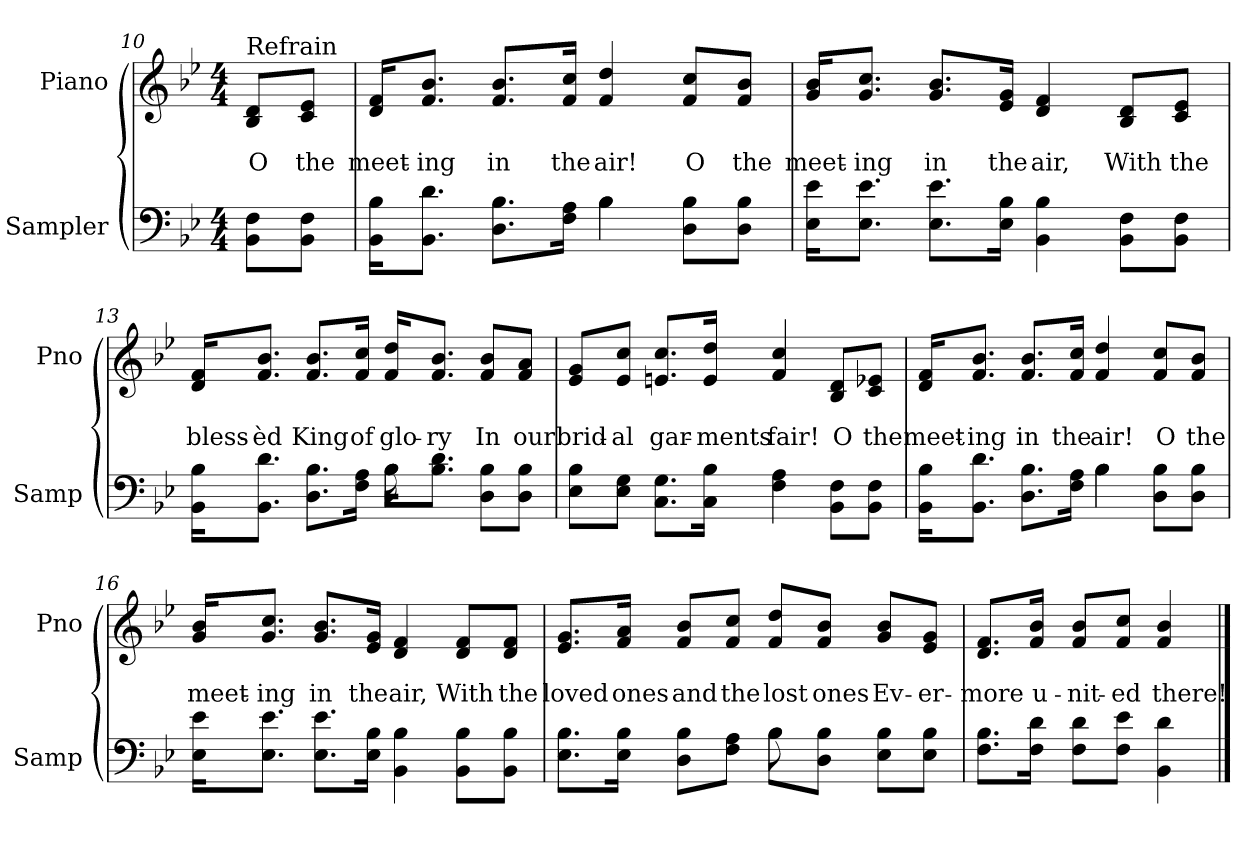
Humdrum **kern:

**kern	**kern	**text	**text
*part2	*part1	*part1	*part1
*staff2	*staff1	*staff1	*staff1
*I"Sampler	*I"Piano	*	*
*I'Samp	*I'Pno	*	*
*clefF4	*clefG2	*	*
*k[b-e-]	*k[b-e-]	*	*
*B-:	*B-:	*	*
*M4/4	*M4/4	*	*
=10	=10	=10	=10
!	!LO:TX:t=Refrain	!	!
8BB-\ 8F\L	8B-/ 8d/L	.	O
8BB-\ 8F\J	8c/ 8e-/J	.	the
=11	=11	=11	=11
*^	*	*	*
16BB-\ 16B-\KL	2ryy	16d/ 16f/KL	.	meet-
8.BB-\ 8.d\J	.	8.f/ 8.b-/J	.	-ing
8.D\ 8.B-\L	.	8.f/ 8.b-/L	.	in
16F\ 16A\Jk	.	16f/ 16cc/Jk	.	the
4B-\	4B-	4f 4dd	.	air!
8D\ 8B-\L	4ryy	8f/ 8cc/L	.	O
8D\ 8B-\J	.	8f/ 8b-/J	.	the
*v	*v	*	*	*
=12	=12	=12	=12
16E-\ 16e-\KL	16g/ 16b-/KL	.	meet-
8.E-\ 8.e-\J	8.g/ 8.cc/J	.	-ing
8.E-\ 8.e-\L	8.g/ 8.b-/L	.	in
16E-\ 16B-\Jk	16e-/ 16g/Jk	.	the
4BB- 4B-	4d 4f	.	air,
8BB-\ 8F\L	8B-/ 8d/L	.	With
8BB-\ 8F\J	8c/ 8e-/J	.	the
=13	=13	=13	=13
*^	*	*	*
16BB-\ 16B-\KL	2ryy	16d/ 16f/KL	.	bless-
8.BB-\ 8.d\J	.	8.f/ 8.b-/J	.	-èd
8.D\ 8.B-\L	.	8.f/ 8.b-/L	.	King
16F\ 16A\Jk	.	16f/ 16cc/Jk	.	of
16B-\KL	16B-	16f/ 16dd/KL	.	glo-
8.B-\ 8.d\J	4..ryy	8.f/ 8.b-/J	.	-ry
8D\ 8B-\L	.	8f/ 8b-/L	.	In
8D\ 8B-\J	.	8f/ 8a/J	.	our
*v	*v	*	*	*
=14	=14	=14	=14
8E-\ 8B-\L	8e-/ 8g/L	.	brid-
8E-\ 8G\J	8e-/ 8cc/J	.	-al
8.C\ 8.G\L	8.en/ 8.cc/L	.	gar-
16C\ 16B-\Jk	16e/ 16dd/Jk	.	-ments
4F 4A	4f 4cc	.	fair!
8BB-\ 8F\L	8B-/ 8d/L	.	O
8BB-\ 8F\J	8c/ 8e-X/J	.	the
=15	=15	=15	=15
*^	*	*	*
16BB-\ 16B-\KL	2ryy	16d/ 16f/KL	.	meet-
8.BB-\ 8.d\J	.	8.f/ 8.b-/J	.	-ing
8.D\ 8.B-\L	.	8.f/ 8.b-/L	.	in
16F\ 16A\Jk	.	16f/ 16cc/Jk	.	the
4B-\	4B-	4f 4dd	.	air!
8D\ 8B-\L	4ryy	8f/ 8cc/L	.	O
8D\ 8B-\J	.	8f/ 8b-/J	.	the
*v	*v	*	*	*
=16	=16	=16	=16
16E-\ 16e-\KL	16g/ 16b-/KL	.	meet-
8.E-\ 8.e-\J	8.g/ 8.cc/J	.	-ing
8.E-\ 8.e-\L	8.g/ 8.b-/L	.	in
16E-\ 16B-\Jk	16e-/ 16g/Jk	.	the
4BB- 4B-	4d 4f	.	air,
8BB-\ 8B-\L	8d/ 8f/L	.	With
8BB-\ 8B-\J	8d/ 8f/J	.	the
=17	=17	=17	=17
*^	*	*	*
8.E-\ 8.B-\L	2ryy	8.e-/ 8.g/L	.	loved
16E-\ 16B-\Jk	.	16f/ 16a/Jk	.	ones
8D\ 8B-\L	.	8f/ 8b-/L	.	and
8F\ 8A\J	.	8f/ 8cc/J	.	the
8B-\L	8B-	8f/ 8dd/L	.	lost
8D\ 8B-\J	4.ryy	8f/ 8b-/J	.	ones
8E-\ 8B-\L	.	8g/ 8b-/L	.	Ev-
8E-\ 8B-\J	.	8e-/ 8g/J	.	-er-
*v	*v	*	*	*
=18	=18	=18	=18
8.F\ 8.B-\L	8.d/ 8.f/L	.	-more
16F\ 16d\Jk	16f/ 16b-/Jk	.	u-
8F\ 8d\L	8f/ 8b-/L	.	-nit-
8F\ 8e-\J	8f/ 8cc/J	.	-ed
4BB- 4d	4f 4b-	.	there!
==	==	==	==
*-	*-	*-	*-
